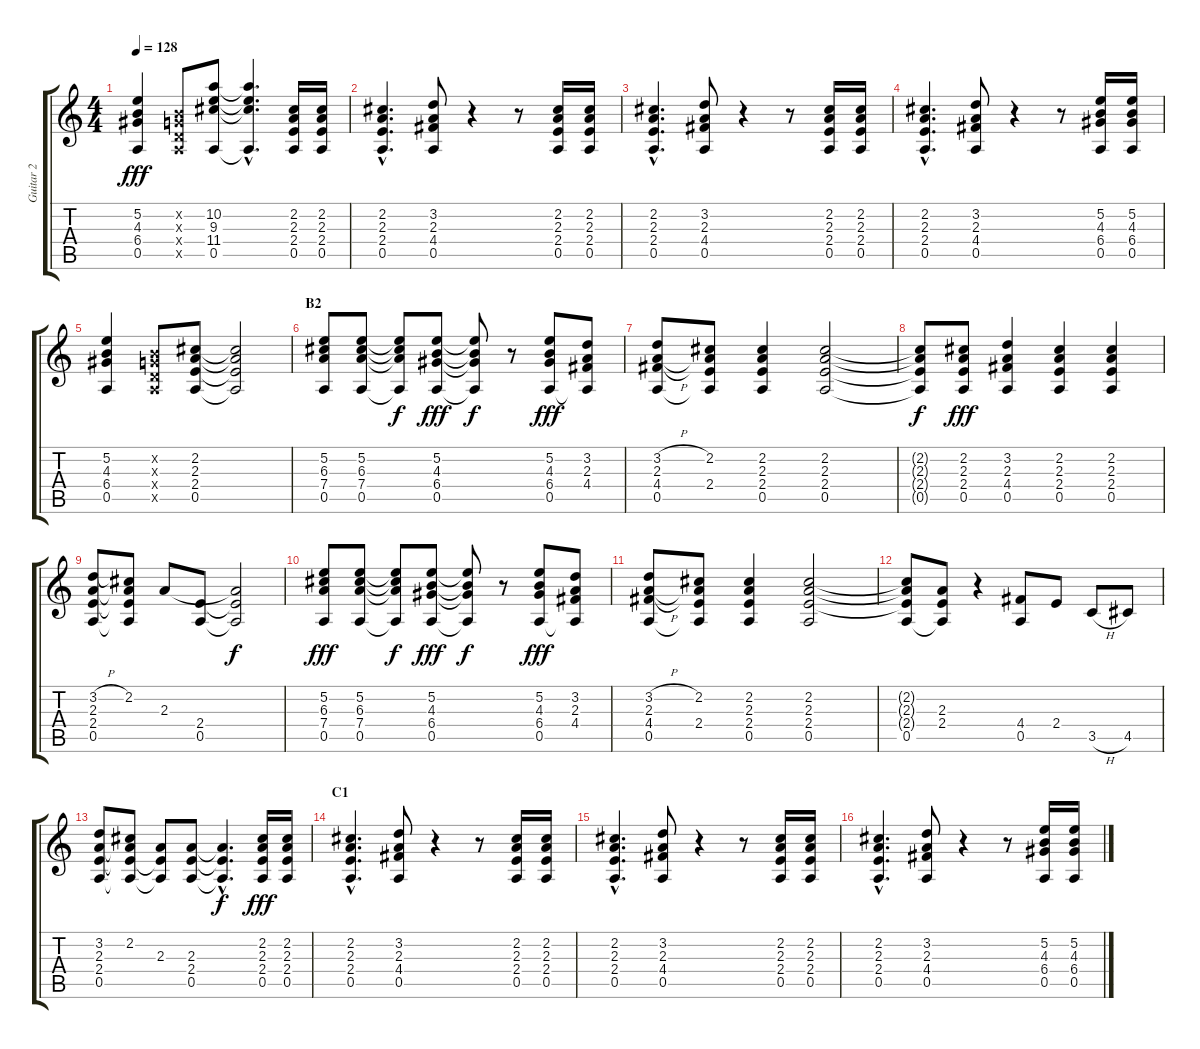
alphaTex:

\track ("Guitar 2" "Guitar 2") {instrument overdrivenguitar}
\staff {score tabs}
\tuning (E4 B3 G3 D3 A2 E2) {hide}
\ts (4 4)
\tempo 128
\clef g2
\ks c
(5.2 4.3 6.4 0.5).4{dy fff} (0.2{x} 0.3{x} 0.4{x} 0.5{x}).8 (10.2 9.3 11.4 0.5).8 (10.2{hac t} 9.3{hac t} 11.4{hac t} 0.5{hac t}).4{d} (2.2 2.3 2.4 0.5).16 (2.2 2.3 2.4 0.5).16 |
(2.2{hac} 2.3{hac} 2.4{hac} 0.5{hac}).4{d} (3.2 2.3 4.4 0.5).8 r.4 r.8 (2.2 2.3 2.4 0.5).16 (2.2 2.3 2.4 0.5).16 |
(2.2{hac} 2.3{hac} 2.4{hac} 0.5{hac}).4{d} (3.2 2.3 4.4 0.5).8 r.4 r.8 (2.2 2.3 2.4 0.5).16 (2.2 2.3 2.4 0.5).16 |
(2.2{hac} 2.3{hac} 2.4{hac} 0.5{hac}).4{d} (3.2 2.3 4.4 0.5).8 r.4 r.8 (5.2 4.3 6.4 0.5).16 (5.2 4.3 6.4 0.5).16 |
(5.2 4.3 6.4 0.5).4 (0.2{x} 0.3{x} 0.4{x} 0.5{x}).8 (2.2 2.3 2.4 0.5).8 (2.2{t} 2.3{t} 2.4{t} 0.5{t}).2 |
\section ("" "B2")
(5.2 6.3 7.4 0.5).8 (5.2 6.3 7.4 0.5).8 (5.2{t} 6.3{t} 7.4{t} 0.5{t}).8{dy f} (5.2 4.3 6.4 0.5).8{dy fff} (5.2{t} 4.3{t} 6.4{t} 0.5{t}).8{dy f} r.8 (5.2 4.3 6.4 0.5).8{dy fff} (3.2 2.3 4.4 0.5{t}).8 |
(3.2{h} 2.3 4.4{h} 0.5).8 (2.2 2.3{t} 2.4 0.5{t}).8 (2.2 2.3 2.4 0.5).4 (2.2 2.3 2.4 0.5).2 |
(2.2{t} 2.3{t} 2.4{t} 0.5{t}).8{dy f} (2.2 2.3 2.4 0.5).8{dy fff} (3.2 2.3 4.4 0.5).4 (2.2 2.3 2.4 0.5).4 (2.2 2.3 2.4 0.5).4 |
(3.2{h} 2.3 2.4 0.5).8 (2.2 2.3{t} 2.4{t} 0.5{t}).8 2.3.8 (2.4 0.5).8 (2.3{t} 2.4{t} 0.5{t}).2{dy f} |
(5.2 6.3 7.4 0.5).8{dy fff} (5.2 6.3 7.4 0.5).8 (5.2{t} 6.3{t} 7.4{t} 0.5{t}).8{dy f} (5.2 4.3 6.4 0.5).8{dy fff} (5.2{t} 4.3{t} 6.4{t} 0.5{t}).8{dy f} r.8 (5.2 4.3 6.4 0.5).8{dy fff} (3.2 2.3 4.4 0.5{t}).8 |
(3.2{h} 2.3 4.4{h} 0.5).8 (2.2 2.3{t} 2.4 0.5{t}).8 (2.2 2.3 2.4 0.5).4 (2.2 2.3 2.4 0.5).2 |
(2.2{t} 2.3{t} 2.4{t} 0.5).8 (2.3 2.4 0.5{t}).8 r.4 (4.4 0.5).8 2.4.8 3.5{h}.8 4.5.8 |
(3.2 2.3 2.4 0.5).8 (2.2 2.3{t} 2.4{t} 0.5{t}).8 (2.3 2.4{t} 0.5{t}).8 (2.3 2.4 0.5).8 (2.3{hac t} 2.4{hac t} 0.5{hac t}).4{d dy f} (2.2 2.3 2.4 0.5).16{dy fff} (2.2 2.3 2.4 0.5).16 |
\section ("" "C1")
(2.2{hac} 2.3{hac} 2.4{hac} 0.5{hac}).4{d} (3.2 2.3 4.4 0.5).8 r.4 r.8 (2.2 2.3 2.4 0.5).16 (2.2 2.3 2.4 0.5).16 |
(2.2{hac} 2.3{hac} 2.4{hac} 0.5{hac}).4{d} (3.2 2.3 4.4 0.5).8 r.4 r.8 (2.2 2.3 2.4 0.5).16 (2.2 2.3 2.4 0.5).16 |
(2.2{hac} 2.3{hac} 2.4{hac} 0.5{hac}).4{d} (3.2 2.3 4.4 0.5).8 r.4 r.8 (5.2 4.3 6.4 0.5).16 (5.2 4.3 6.4 0.5).16
